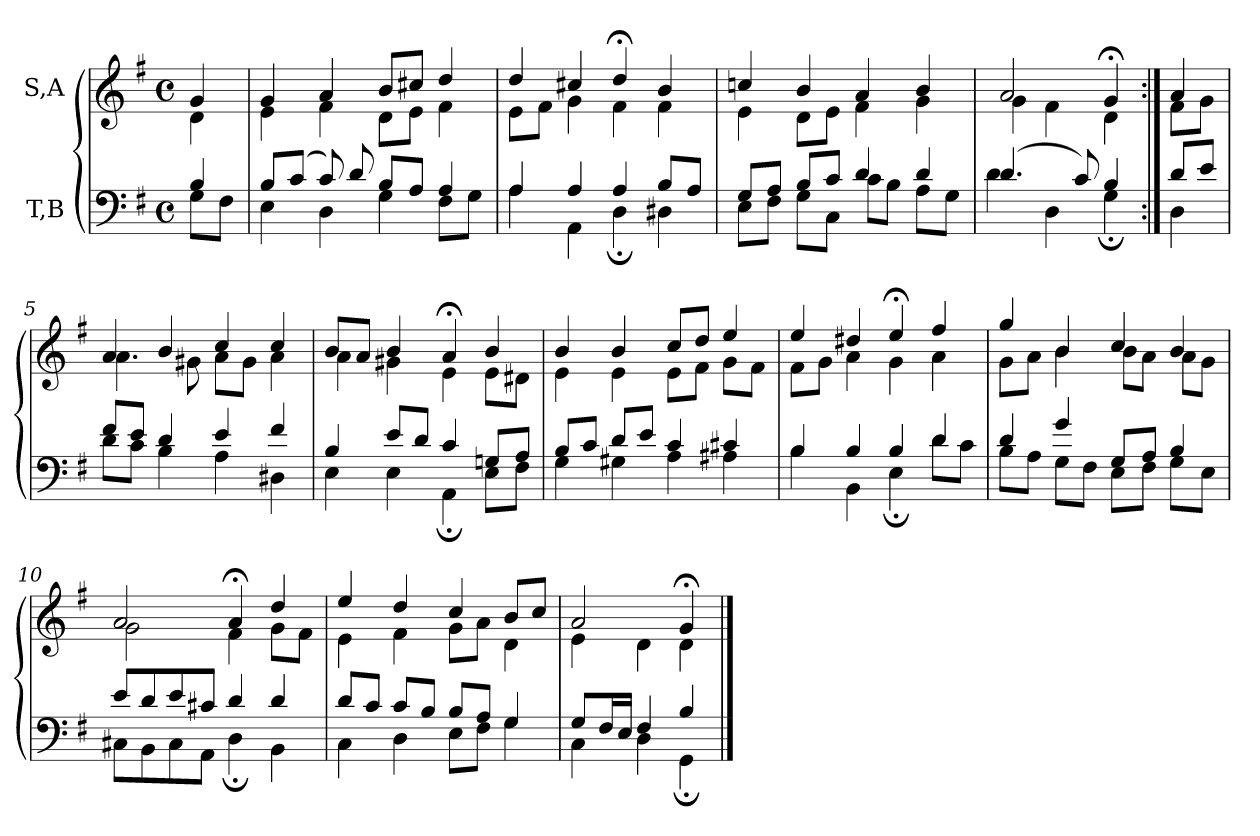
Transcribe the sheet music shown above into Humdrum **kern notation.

**kern	**kern
*part2	*part1
*staff2	*staff1
*I"T,B	*I"S,A
*clefF4	*clefG2
*k[f#]	*k[f#]
*M4/4	*M4/4
*met(c)	*met(c)
=	=
*^	*^
4B	8GL	4g	4d
.	8F#J	.	.
=1	=1	=1	=1
8BL	4E	4g	4e
(>8cJ	.	.	.
8c)	4D	4a	4f#
8d	.	.	.
8BL	4G	8bL	8dL
8AJ	.	8cc#XJ	8eJ
4A	8F#L	4dd	4f#
.	8GJ	.	.
=2	=2	=2	=2
4A	4A	4dd	8eL
.	.	.	8f#J
4A	4AA	4cc#X	4g
4A	4D;	4dd;<	4f#
8BL	4D#X	4b	4f#
8AJ	.	.	.
=3	=3	=3	=3
8GL	8EL	4ccn	4e
8AJ	8F#J	.	.
8BL	8GL	4b	8dL
8cJ	8CJ	.	8eJ
4d	8cL	4a	4f#
.	8BJ	.	.
4d	8AL	4b	4g
.	8GJ	.	.
=4a	=4a	=4a	=4a
(>4.d	4d	2a	4g
.	4D	.	4f#
8c)	.	.	.
4B	4G;	4g;<	4d
=4b:|!	=4b:|!	=4b:|!	=4b:|!
8dL	4D	4a	8f#L
8eJ	.	.	8gJ
=5	=5	=5	=5
8f#L	8dL	4a	4.a
8eJ	8cJ	.	.
4d	4B	4b	.
.	.	.	8g#X
4e	4A	4cc	8aL
.	.	.	8g#J
4f#	4D#X	4cc	4a
=6	=6	=6	=6
4B	4E	8bL	4a
.	.	8aJ	.
8eL	4E	4b	4g#X
8dJ	.	.	.
4c	4AA;	4a;<	4e
8GnL	8EL	4b	8eL
8AJ	8F#J	.	8d#XJ
=7	=7	=7	=7
8BL	4G	4b	4e
8cJ	.	.	.
8dL	4G#X	4b	4e
8eJ	.	.	.
4c	4A	8ccL	8eL
.	.	8ddJ	8f#J
4c#X	4A#X	4ee	8gL
.	.	.	8f#J
=8	=8	=8	=8
4B	4B	4ee	8f#L
.	.	.	8gJ
4B	4BB	4dd#X	4a
4B	4E;	4ee;<	4g
4d	8dL	4ff#	4a
.	8cJ	.	.
=9	=9	=9	=9
4d	8BL	4gg	8gL
.	8AJ	.	8aJ
4g	8GL	4b	4b
.	8F#J	.	.
8GL	8EL	4cc	8bL
8AJ	8F#J	.	8aJ
4B	8GL	4b	8aL
.	8EJ	.	8gJ
=10	=10	=10	=10
8eL	8C#XL	2a	2g
8d	8BB	.	.
8e	8C#	.	.
8c#XJ	8AAJ	.	.
4d	4D;	4a;<	4f#
4d	4BB	4dd	8gL
.	.	.	8f#J
=11	=11	=11	=11
8dL	4C	4ee	4e
8cJ	.	.	.
8cL	4D	4dd	4f#
8BJ	.	.	.
8BL	8EL	4cc	8gL
8AJ	8F#J	.	8aJ
4G	4G	8bL	4d
.	.	8ccJ	.
=12	=12	=12	=12
8GL	4C	2a	4e
16F#L	.	.	.
16EJJ	.	.	.
4F#	4D	.	4d
4B	4GG;	4g;<	4d
*v	*v	*	*
*	*v	*v
==	==
*-	*-
